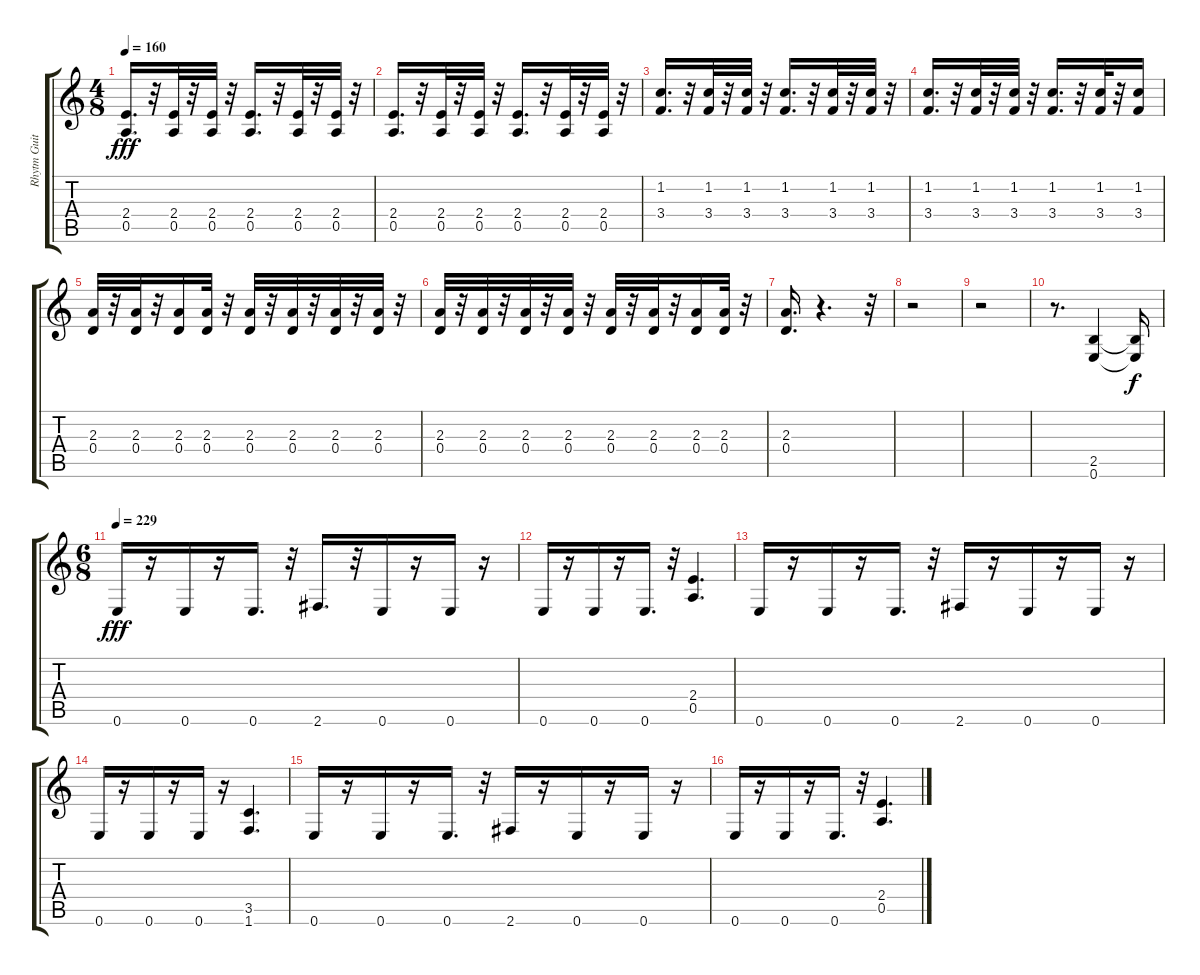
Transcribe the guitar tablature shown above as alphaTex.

\track ("Rhytm Guitar1" "Rhytm Guit") {instrument overdrivenguitar}
\staff {score tabs}
\tuning (E4 B3 G3 D3 A2 E2) {hide}
\ts (4 8)
\tempo 160
\clef g2
\ks c
(2.4 0.5).16{d dy fff} r.32 (2.4 0.5).32 r.32 (2.4 0.5).32 r.32 (2.4 0.5).16{d} r.32 (2.4 0.5).32 r.32 (2.4 0.5).32 r.32 |
(2.4 0.5).16{d} r.32 (2.4 0.5).32 r.32 (2.4 0.5).32 r.32 (2.4 0.5).16{d} r.32 (2.4 0.5).32 r.32 (2.4 0.5).32 r.32 |
(1.2 3.4).16{d} r.32 (1.2 3.4).32 r.32 (1.2 3.4).32 r.32 (1.2 3.4).16{d} r.32 (1.2 3.4).32 r.32 (1.2 3.4).32 r.32 |
(1.2 3.4).16{d} r.32 (1.2 3.4).32 r.32 (1.2 3.4).32 r.32 (1.2 3.4).16{d} r.32 (1.2 3.4).32 r.32 (1.2 3.4).16 |
(2.3 0.4).32 r.32 (2.3 0.4).32 r.32 (2.3 0.4).16 (2.3 0.4).32 r.32 (2.3 0.4).32 r.32 (2.3 0.4).32 r.32 (2.3 0.4).32 r.32 (2.3 0.4).32 r.32 |
(2.3 0.4).32 r.32 (2.3 0.4).32 r.32 (2.3 0.4).32 r.32 (2.3 0.4).32 r.32 (2.3 0.4).32 r.32 (2.3 0.4).32 r.32 (2.3 0.4).16 (2.3 0.4).32 r.32 |
(2.3 0.4).16{d} r.4{d} r.32 |
r.2 |
r.2 |
r.8{d} (2.5 0.6).4 (2.5{t} 0.6{t}).16{dy f} |
\ts (6 8)
\tempo 229
0.6.16{dy fff} r.16 0.6.16 r.16 0.6.16{d} r.32 2.6.16{d} r.32 0.6.16 r.16 0.6.16 r.16 |
0.6.16 r.16 0.6.16 r.16 0.6.16{d} r.32 (2.4 0.5).4{d} |
0.6.16 r.16 0.6.16 r.16 0.6.16{d} r.32 2.6.16 r.16 0.6.16 r.16 0.6.16 r.16 |
0.6.16 r.16 0.6.16 r.16 0.6.16 r.16 (3.5 1.6).4{d} |
0.6.16 r.16 0.6.16 r.16 0.6.16{d} r.32 2.6.16 r.16 0.6.16 r.16 0.6.16 r.16 |
0.6.16 r.16 0.6.16 r.16 0.6.16{d} r.32 (2.4 0.5).4{d}
